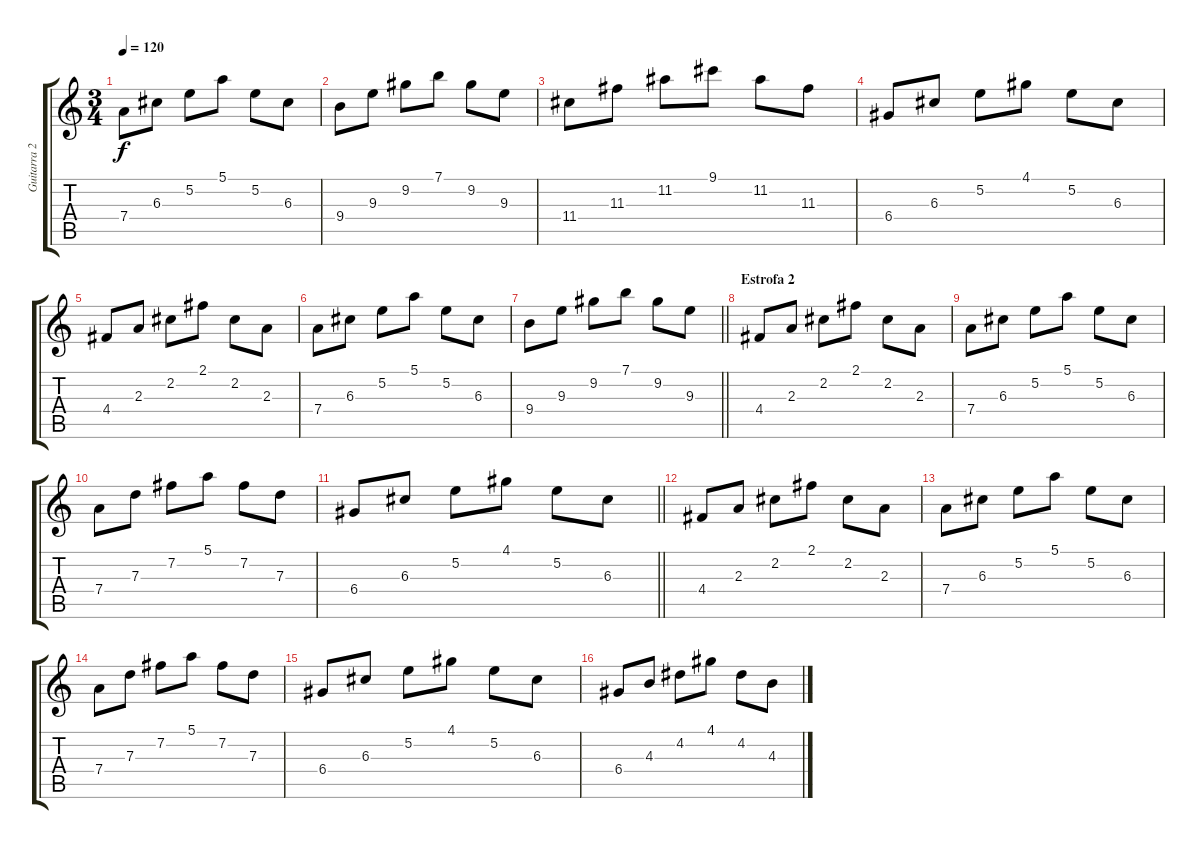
\track ("Guitarra 2" "Guitarra 2") {instrument overdrivenguitar}
\staff {score tabs}
\tuning (E4 B3 G3 D3 A2 E2) {hide}
\ts (3 4)
\tempo 120
\clef g2
\ks c
7.4.8{dy f} 6.3.8 5.2.8 5.1.8 5.2.8 6.3.8 |
9.4.8 9.3.8 9.2.8 7.1.8 9.2.8 9.3.8 |
11.4.8 11.3.8 11.2.8 9.1.8 11.2.8 11.3.8 |
6.4.8 6.3.8 5.2.8 4.1.8 5.2.8 6.3.8 |
4.4.8{volume 11 instrument electricguitarclean} 2.3.8 2.2.8 2.1.8 2.2.8 2.3.8 |
7.4.8 6.3.8 5.2.8 5.1.8 5.2.8 6.3.8 |
\barLineRight lightlight
9.4.8 9.3.8 9.2.8 7.1.8 9.2.8 9.3.8 |
\section ("" "Estrofa 2")
4.4.8{volume 9 instrument electricguitarclean} 2.3.8 2.2.8 2.1.8 2.2.8 2.3.8 |
7.4.8 6.3.8 5.2.8 5.1.8 5.2.8 6.3.8 |
7.4.8 7.3.8 7.2.8 5.1.8 7.2.8 7.3.8 |
\barLineRight lightlight
6.4.8 6.3.8 5.2.8 4.1.8 5.2.8 6.3.8 |
4.4.8 2.3.8 2.2.8 2.1.8 2.2.8 2.3.8 |
7.4.8 6.3.8 5.2.8 5.1.8 5.2.8 6.3.8 |
7.4.8 7.3.8 7.2.8 5.1.8 7.2.8 7.3.8 |
6.4.8 6.3.8 5.2.8 4.1.8 5.2.8 6.3.8 |
6.4.8 4.3.8 4.2.8 4.1.8 4.2.8 4.3.8
